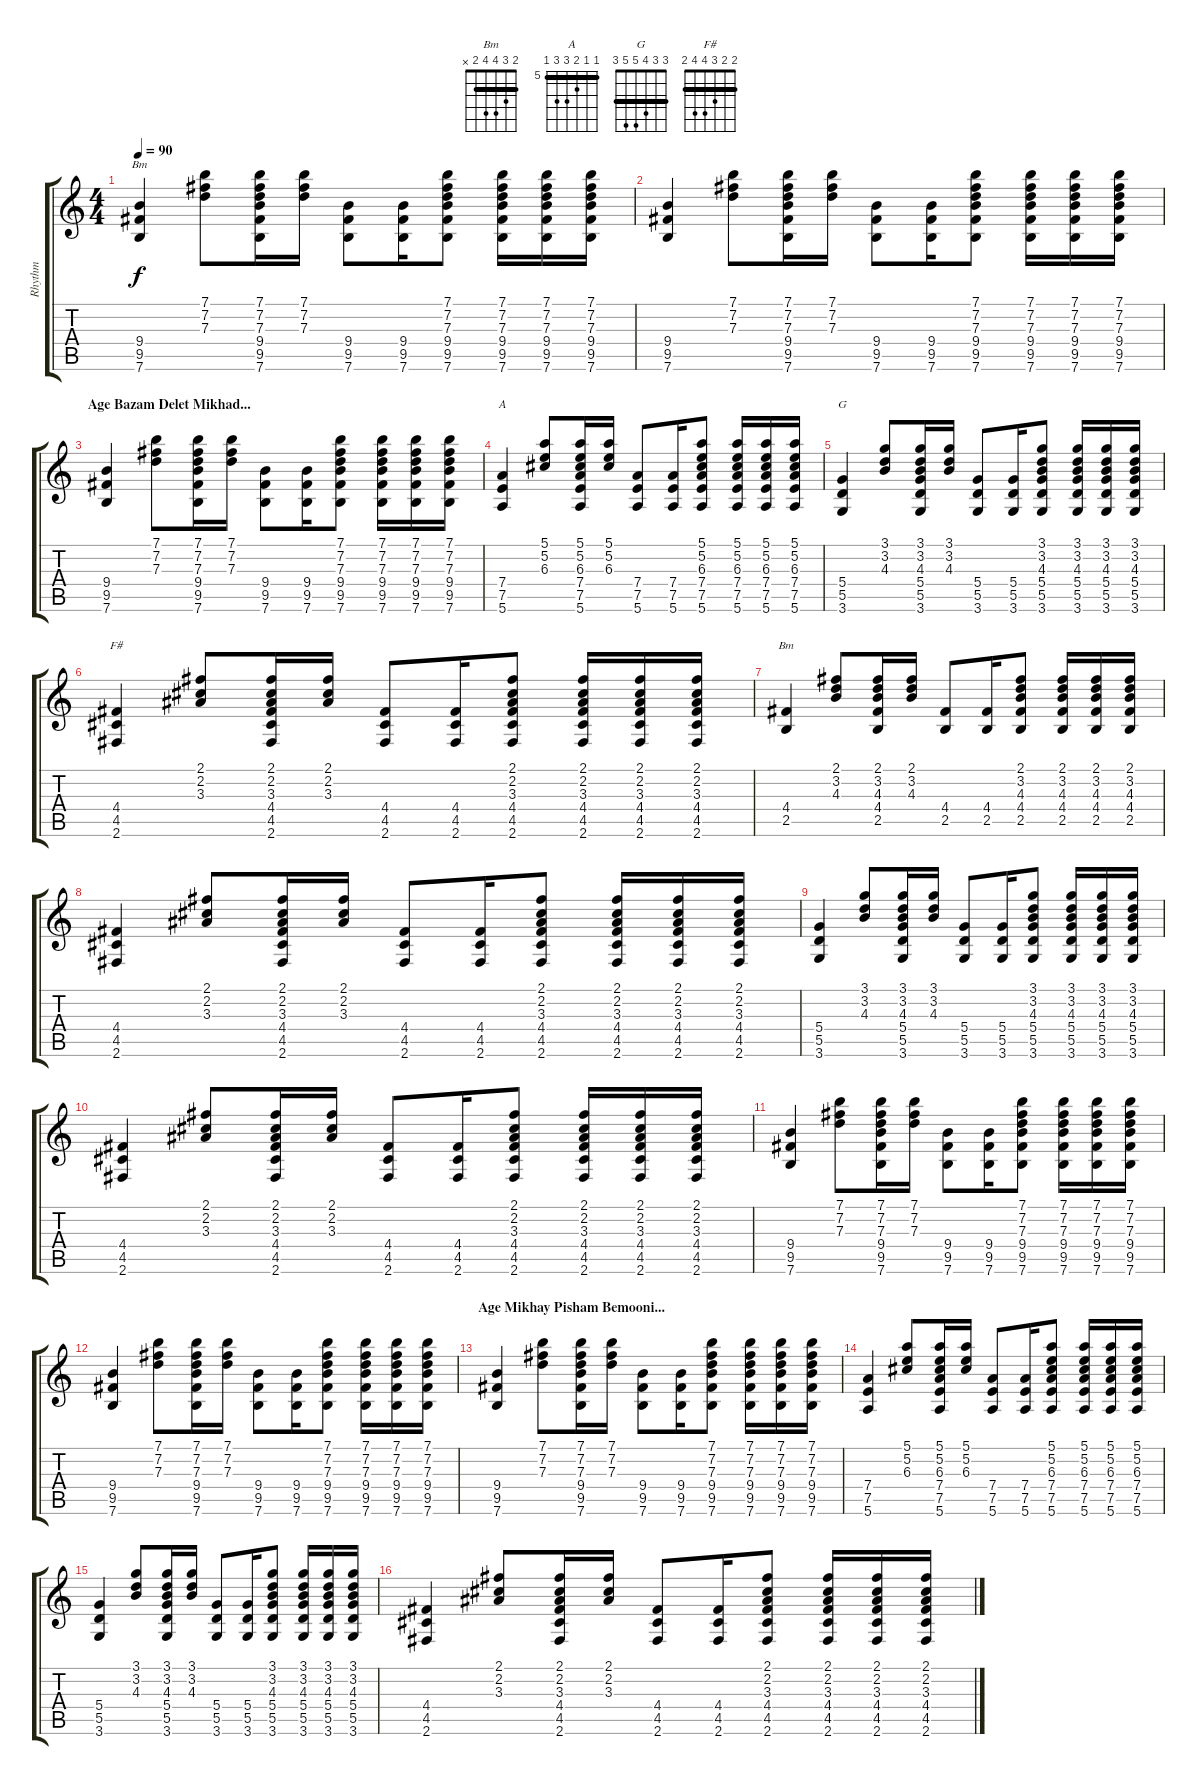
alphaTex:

\track ("Rhythm" "Rhythm") {instrument acousticguitarnylon}
\staff {score tabs}
\tuning (E4 B3 G3 D3 A2 E2) {hide}
\chord ("Bm" 7 7 7 9 9 7) {firstfret 7 barre 7}
\chord ("A" 5 5 6 7 7 5) {firstfret 5 barre 5}
\chord ("G" 3 3 4 5 5 3) {barre 3}
\chord ("F#" 2 2 3 4 4 2) {barre 2}
\chord ("Bm" 2 3 4 4 2 x) {barre 2}
\ts (4 4)
\tempo 90
\clef g2
\ks c
(9.4 9.5 7.6).4{ch "Bm" dy f} (7.1 7.2 7.3).8 (7.1 7.2 7.3 9.4 9.5 7.6).16 (7.1 7.2 7.3).16 (9.4 9.5 7.6).8 (9.4 9.5 7.6).16 (7.1 7.2 7.3 9.4 9.5 7.6).8 (7.1 7.2 7.3 9.4 9.5 7.6).16 (7.1 7.2 7.3 9.4 9.5 7.6).16 (7.1 7.2 7.3 9.4 9.5 7.6).16 |
(9.4 9.5 7.6).4 (7.1 7.2 7.3).8 (7.1 7.2 7.3 9.4 9.5 7.6).16 (7.1 7.2 7.3).16 (9.4 9.5 7.6).8 (9.4 9.5 7.6).16 (7.1 7.2 7.3 9.4 9.5 7.6).8 (7.1 7.2 7.3 9.4 9.5 7.6).16 (7.1 7.2 7.3 9.4 9.5 7.6).16 (7.1 7.2 7.3 9.4 9.5 7.6).16 |
\section ("" "Age Bazam Delet Mikhad...")
(9.4 9.5 7.6).4 (7.1 7.2 7.3).8 (7.1 7.2 7.3 9.4 9.5 7.6).16 (7.1 7.2 7.3).16 (9.4 9.5 7.6).8 (9.4 9.5 7.6).16 (7.1 7.2 7.3 9.4 9.5 7.6).8 (7.1 7.2 7.3 9.4 9.5 7.6).16 (7.1 7.2 7.3 9.4 9.5 7.6).16 (7.1 7.2 7.3 9.4 9.5 7.6).16 |
(7.4 7.5 5.6).4{ch "A"} (5.1 5.2 6.3).8 (5.1 5.2 6.3 7.4 7.5 5.6).16 (5.1 5.2 6.3).16 (7.4 7.5 5.6).8 (7.4 7.5 5.6).16 (5.1 5.2 6.3 7.4 7.5 5.6).8 (5.1 5.2 6.3 7.4 7.5 5.6).16 (5.1 5.2 6.3 7.4 7.5 5.6).16 (5.1 5.2 6.3 7.4 7.5 5.6).16 |
(5.4 5.5 3.6).4{ch "G"} (3.1 3.2 4.3).8 (3.1 3.2 4.3 5.4 5.5 3.6).16 (3.1 3.2 4.3).16 (5.4 5.5 3.6).8 (5.4 5.5 3.6).16 (3.1 3.2 4.3 5.4 5.5 3.6).8 (3.1 3.2 4.3 5.4 5.5 3.6).16 (3.1 3.2 4.3 5.4 5.5 3.6).16 (3.1 3.2 4.3 5.4 5.5 3.6).16 |
(4.4 4.5 2.6).4{ch "F#"} (2.1 2.2 3.3).8 (2.1 2.2 3.3 4.4 4.5 2.6).16 (2.1 2.2 3.3).16 (4.4 4.5 2.6).8 (4.4 4.5 2.6).16 (2.1 2.2 3.3 4.4 4.5 2.6).8 (2.1 2.2 3.3 4.4 4.5 2.6).16 (2.1 2.2 3.3 4.4 4.5 2.6).16 (2.1 2.2 3.3 4.4 4.5 2.6).16 |
(4.4 2.5).4{ch "Bm"} (2.1 3.2 4.3).8 (2.1 3.2 4.3 4.4 2.5).16 (2.1 3.2 4.3).16 (4.4 2.5).8 (4.4 2.5).16 (2.1 3.2 4.3 4.4 2.5).8 (2.1 3.2 4.3 4.4 2.5).16 (2.1 3.2 4.3 4.4 2.5).16 (2.1 3.2 4.3 4.4 2.5).16 |
(4.4 4.5 2.6).4 (2.1 2.2 3.3).8 (2.1 2.2 3.3 4.4 4.5 2.6).16 (2.1 2.2 3.3).16 (4.4 4.5 2.6).8 (4.4 4.5 2.6).16 (2.1 2.2 3.3 4.4 4.5 2.6).8 (2.1 2.2 3.3 4.4 4.5 2.6).16 (2.1 2.2 3.3 4.4 4.5 2.6).16 (2.1 2.2 3.3 4.4 4.5 2.6).16 |
(5.4 5.5 3.6).4 (3.1 3.2 4.3).8 (3.1 3.2 4.3 5.4 5.5 3.6).16 (3.1 3.2 4.3).16 (5.4 5.5 3.6).8 (5.4 5.5 3.6).16 (3.1 3.2 4.3 5.4 5.5 3.6).8 (3.1 3.2 4.3 5.4 5.5 3.6).16 (3.1 3.2 4.3 5.4 5.5 3.6).16 (3.1 3.2 4.3 5.4 5.5 3.6).16 |
(4.4 4.5 2.6).4 (2.1 2.2 3.3).8 (2.1 2.2 3.3 4.4 4.5 2.6).16 (2.1 2.2 3.3).16 (4.4 4.5 2.6).8 (4.4 4.5 2.6).16 (2.1 2.2 3.3 4.4 4.5 2.6).8 (2.1 2.2 3.3 4.4 4.5 2.6).16 (2.1 2.2 3.3 4.4 4.5 2.6).16 (2.1 2.2 3.3 4.4 4.5 2.6).16 |
(9.4 9.5 7.6).4 (7.1 7.2 7.3).8 (7.1 7.2 7.3 9.4 9.5 7.6).16 (7.1 7.2 7.3).16 (9.4 9.5 7.6).8 (9.4 9.5 7.6).16 (7.1 7.2 7.3 9.4 9.5 7.6).8 (7.1 7.2 7.3 9.4 9.5 7.6).16 (7.1 7.2 7.3 9.4 9.5 7.6).16 (7.1 7.2 7.3 9.4 9.5 7.6).16 |
(9.4 9.5 7.6).4 (7.1 7.2 7.3).8 (7.1 7.2 7.3 9.4 9.5 7.6).16 (7.1 7.2 7.3).16 (9.4 9.5 7.6).8 (9.4 9.5 7.6).16 (7.1 7.2 7.3 9.4 9.5 7.6).8 (7.1 7.2 7.3 9.4 9.5 7.6).16 (7.1 7.2 7.3 9.4 9.5 7.6).16 (7.1 7.2 7.3 9.4 9.5 7.6).16 |
\section ("" "Age Mikhay Pisham Bemooni...")
(9.4 9.5 7.6).4 (7.1 7.2 7.3).8 (7.1 7.2 7.3 9.4 9.5 7.6).16 (7.1 7.2 7.3).16 (9.4 9.5 7.6).8 (9.4 9.5 7.6).16 (7.1 7.2 7.3 9.4 9.5 7.6).8 (7.1 7.2 7.3 9.4 9.5 7.6).16 (7.1 7.2 7.3 9.4 9.5 7.6).16 (7.1 7.2 7.3 9.4 9.5 7.6).16 |
(7.4 7.5 5.6).4 (5.1 5.2 6.3).8 (5.1 5.2 6.3 7.4 7.5 5.6).16 (5.1 5.2 6.3).16 (7.4 7.5 5.6).8 (7.4 7.5 5.6).16 (5.1 5.2 6.3 7.4 7.5 5.6).8 (5.1 5.2 6.3 7.4 7.5 5.6).16 (5.1 5.2 6.3 7.4 7.5 5.6).16 (5.1 5.2 6.3 7.4 7.5 5.6).16 |
(5.4 5.5 3.6).4 (3.1 3.2 4.3).8 (3.1 3.2 4.3 5.4 5.5 3.6).16 (3.1 3.2 4.3).16 (5.4 5.5 3.6).8 (5.4 5.5 3.6).16 (3.1 3.2 4.3 5.4 5.5 3.6).8 (3.1 3.2 4.3 5.4 5.5 3.6).16 (3.1 3.2 4.3 5.4 5.5 3.6).16 (3.1 3.2 4.3 5.4 5.5 3.6).16 |
(4.4 4.5 2.6).4 (2.1 2.2 3.3).8 (2.1 2.2 3.3 4.4 4.5 2.6).16 (2.1 2.2 3.3).16 (4.4 4.5 2.6).8 (4.4 4.5 2.6).16 (2.1 2.2 3.3 4.4 4.5 2.6).8 (2.1 2.2 3.3 4.4 4.5 2.6).16 (2.1 2.2 3.3 4.4 4.5 2.6).16 (2.1 2.2 3.3 4.4 4.5 2.6).16
